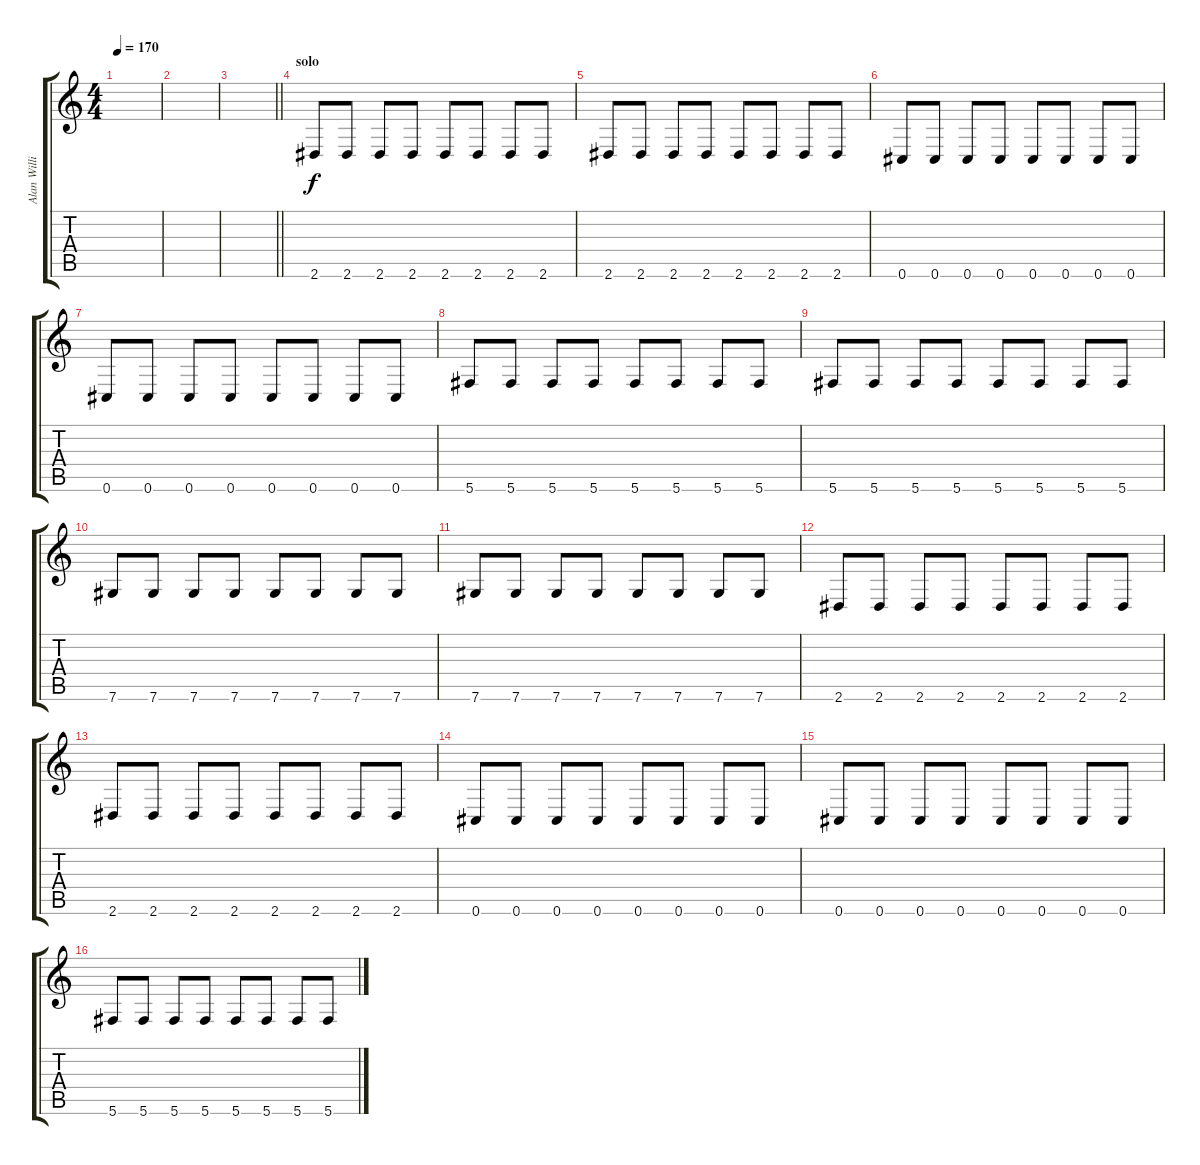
\track ("Alan Williamson" "Alan Willi") {instrument electricbassfinger}
\staff {score tabs}
\tuning (Eb4 Bb3 Gb3 Db3 Ab2 Db2) {hide}
\ts (4 4)
\tempo 170
\clef g2
\ks c
|
|
\barLineRight lightlight
|
\section ("" "solo")
2.6.8 2.6.8 2.6.8 2.6.8 2.6.8 2.6.8 2.6.8 2.6.8 |
2.6.8 2.6.8 2.6.8 2.6.8 2.6.8 2.6.8 2.6.8 2.6.8 |
0.6.8 0.6.8 0.6.8 0.6.8 0.6.8 0.6.8 0.6.8 0.6.8 |
0.6.8 0.6.8 0.6.8 0.6.8 0.6.8 0.6.8 0.6.8 0.6.8 |
5.6.8 5.6.8 5.6.8 5.6.8 5.6.8 5.6.8 5.6.8 5.6.8 |
5.6.8 5.6.8 5.6.8 5.6.8 5.6.8 5.6.8 5.6.8 5.6.8 |
7.6.8 7.6.8 7.6.8 7.6.8 7.6.8 7.6.8 7.6.8 7.6.8 |
7.6.8 7.6.8 7.6.8 7.6.8 7.6.8 7.6.8 7.6.8 7.6.8 |
2.6.8 2.6.8 2.6.8 2.6.8 2.6.8 2.6.8 2.6.8 2.6.8 |
2.6.8 2.6.8 2.6.8 2.6.8 2.6.8 2.6.8 2.6.8 2.6.8 |
0.6.8 0.6.8 0.6.8 0.6.8 0.6.8 0.6.8 0.6.8 0.6.8 |
0.6.8 0.6.8 0.6.8 0.6.8 0.6.8 0.6.8 0.6.8 0.6.8 |
5.6.8 5.6.8 5.6.8 5.6.8 5.6.8 5.6.8 5.6.8 5.6.8
